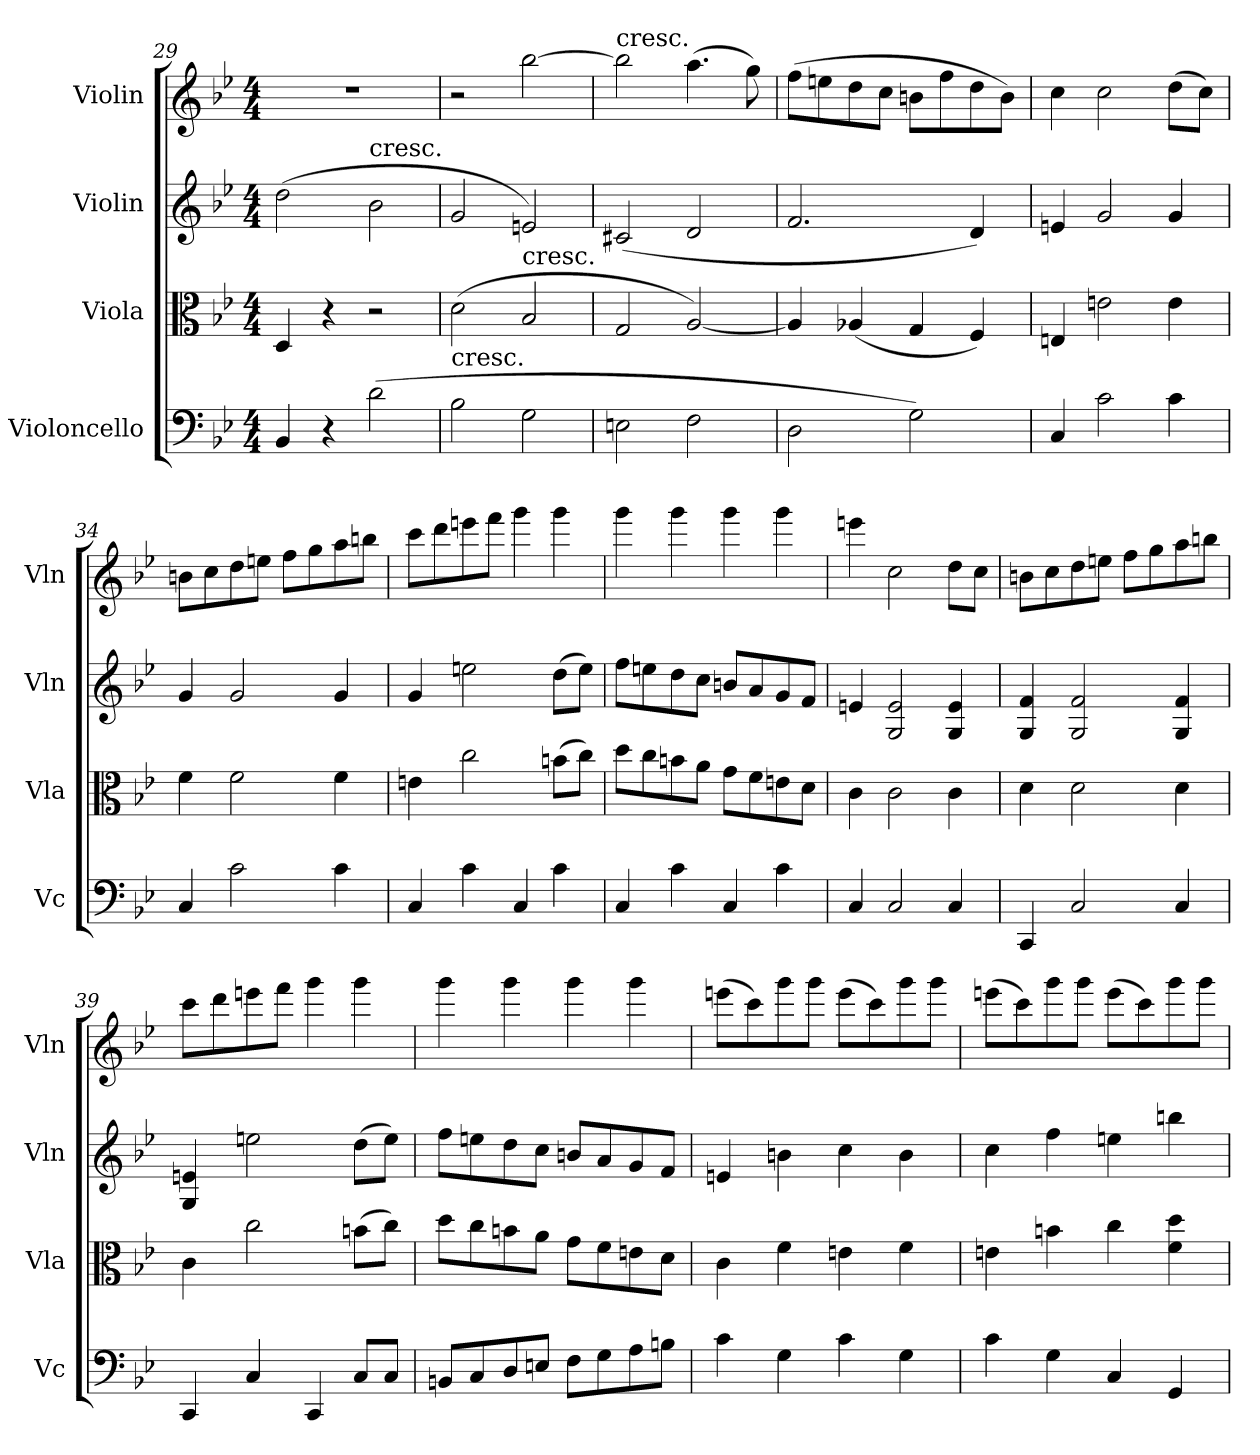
**kern	**kern	**kern	**kern
*part4	*part3	*part2	*part1
*staff4	*staff3	*staff2	*staff1
*I"Violoncello	*I"Viola	*I"Violin	*I"Violin
*I'Vc	*I'Vla	*I'Vln	*I'Vln
*clefF4	*clefC3	*clefG2	*clefG2
*k[b-e-]	*k[b-e-]	*k[b-e-]	*k[b-e-]
*M4/4	*M4/4	*M4/4	*M4/4
=29	=29	=29	=29
4BB-/	4D/	(2dd\	1r
4r	4r	.	.
!	!	!LO:TX:t=cresc.	!
(2d\	2r	2b-\	.
=30	=30	=30	=30
!LO:TX:t=cresc.	!	!	!
2B-\	(2d\	2g/	2r
!	!LO:TX:t=cresc.	!	!
2G\	2B-/	2en/)	[2bb-\
=31	=31	=31	=31
!	!	!	!LO:TX:t=cresc.
2En\	2G/	(2c#X/	2bb-\]
2F\	[2A/)	2d/	(4.aa\
.	.	.	8gg\)
=32	=32	=32	=32
2D\	4A/]	2.f/	(8ff\L
.	.	.	8een\
.	(4A-X/	.	8dd\
.	.	.	8cc\J
2G\)	4G/	.	8bn\L
.	.	.	8ff\
.	4F/)	4d/)	8dd\
.	.	.	8b\J)
=33	=33	=33	=33
4C/	4En/	4en/	4cc\
2c\	2en\	2g/	2cc\
4c\	4e\	4g/	(8dd\L
.	.	.	8cc\J)
=34	=34	=34	=34
4C/	4f\	4g/	8bn\L
.	.	.	8cc\
2c\	2f\	2g/	8dd\
.	.	.	8een\J
.	.	.	8ff\L
.	.	.	8gg\
4c\	4f\	4g/	8aa\
.	.	.	8bbn\J
=35	=35	=35	=35
4C/	4en\	4g/	8ccc\L
.	.	.	8ddd\
4c\	2cc\	2een\	8eeen\
.	.	.	8fff\J
4C/	.	.	4ggg\
4c\	(8bn\L	(8dd\L	4ggg\
.	8cc\J)	8ee\J)	.
=36	=36	=36	=36
4C/	8dd\L	8ff\L	4ggg\
.	8cc\	8een\	.
4c\	8bn\	8dd\	4ggg\
.	8a\J	8cc\J	.
4C/	8g\L	8bn/L	4ggg\
.	8f\	8a/	.
4c\	8en\	8g/	4ggg\
.	8d\J	8f/J	.
=37	=37	=37	=37
4C/	4c\	4en/	4eeen\
2C/	2c\	2G/ 2e/	2cc\
4C/	4c\	4G/ 4e/	8dd\L
.	.	.	8cc\J
=38	=38	=38	=38
4CC/	4d\	4G/ 4f/	8bn\L
.	.	.	8cc\
2C/	2d\	2G/ 2f/	8dd\
.	.	.	8een\J
.	.	.	8ff\L
.	.	.	8gg\
4C/	4d\	4G/ 4f/	8aa\
.	.	.	8bbn\J
=39	=39	=39	=39
4CC/	4c\	4G/ 4en/	8ccc\L
.	.	.	8ddd\
4C/	2cc\	2een\	8eeen\
.	.	.	8fff\J
4CC/	.	.	4ggg\
8C/L	(8bn\L	(8dd\L	4ggg\
8C/J	8cc\J)	8ee\J)	.
=40	=40	=40	=40
8BBn/L	8dd\L	8ff\L	4ggg\
8C/	8cc\	8een\	.
8D/	8bn\	8dd\	4ggg\
8En/J	8a\J	8cc\J	.
8F\L	8g\L	8bn/L	4ggg\
8G\	8f\	8a/	.
8A\	8en\	8g/	4ggg\
8Bn\J	8d\J	8f/J	.
=41	=41	=41	=41
4c\	4c\	4en/	(8eeen\L
.	.	.	8ccc\)
4G\	4f\	4bn\	8ggg\
.	.	.	8ggg\J
4c\	4en\	4cc\	(8eee\L
.	.	.	8ccc\)
4G\	4f\	4b\	8ggg\
.	.	.	8ggg\J
=42	=42	=42	=42
4c\	4en\	4cc\	(8eeen\L
.	.	.	8ccc\)
4G\	4bn\	4ff\	8ggg\
.	.	.	8ggg\J
4C/	4cc\	4een\	(8eee\L
.	.	.	8ccc\)
4GG/	4f\ 4dd\	4bbn\	8ggg\
.	.	.	8ggg\J
=	=	=	=
*-	*-	*-	*-
